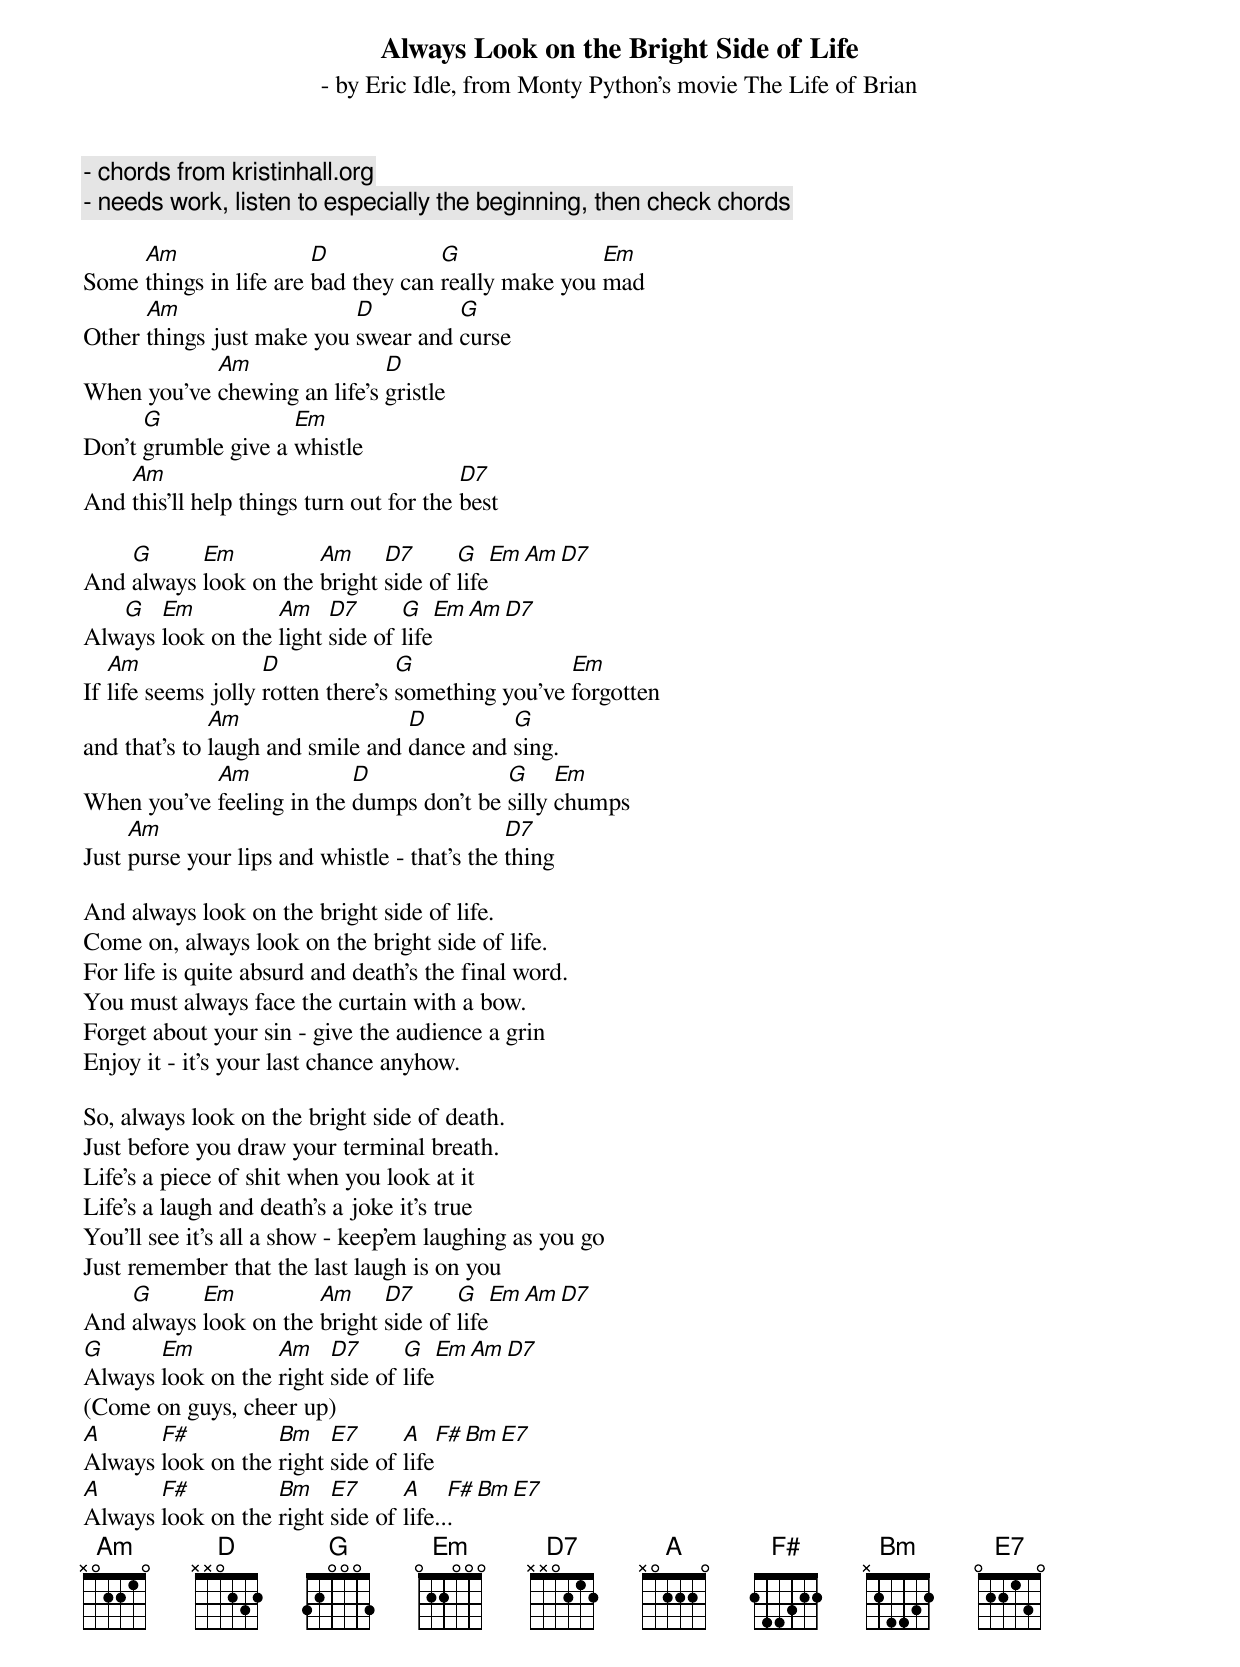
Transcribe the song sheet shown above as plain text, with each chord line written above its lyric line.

Always Look on the Bright Side of Life
 - by Eric Idle, from Monty Python's movie The Life of Brian
 - chords from kristinhall.org
 - needs work, listen to especially the beginning, then check chords

     Am                 D            G               Em
Some things in life are bad they can really make you mad
      Am                   D         G
Other things just make you swear and curse
            Am                D
When you've chewing an life's gristle
      G              Em
Don't grumble give a whistle
    Am                                   D7
And this'll help things turn out for the best

    G      Em          Am     D7      G      Em    Am    D7
And always look on the bright side of life
   G   Em          Am    D7      G     Em    Am    D7
Always look on the light side of life
   Am               D              G                Em
If life seems jolly rotten there's something you've forgotten
              Am                  D         G
and that's to laugh and smile and dance and sing.
            Am             D              G     Em
When you've feeling in the dumps don't be silly chumps
     Am                                       D7
Just purse your lips and whistle - that's the thing

And always look on the bright side of life.
Come on, always look on the bright side of life.
For life is quite absurd and death's the final word.
You must always face the curtain with a bow.
Forget about your sin - give the audience a grin
Enjoy it - it's your last chance anyhow.

So, always look on the bright side of death.
Just before you draw your terminal breath.
Life's a piece of shit when you look at it
Life's a laugh and death's a joke it's true
You'll see it's all a show - keep'em laughing as you go
Just remember that the last laugh is on you
    G      Em          Am     D7      G     Em    Am    D7
And always look on the bright side of life
G      Em          Am    D7      G      Em    Am    D7
Always look on the right side of life
(Come on guys, cheer up)
A      F#          Bm    E7      A     F#    Bm    E7
Always look on the right side of life
A      F#          Bm    E7      A     F#    Bm    E7
Always look on the right side of life...
